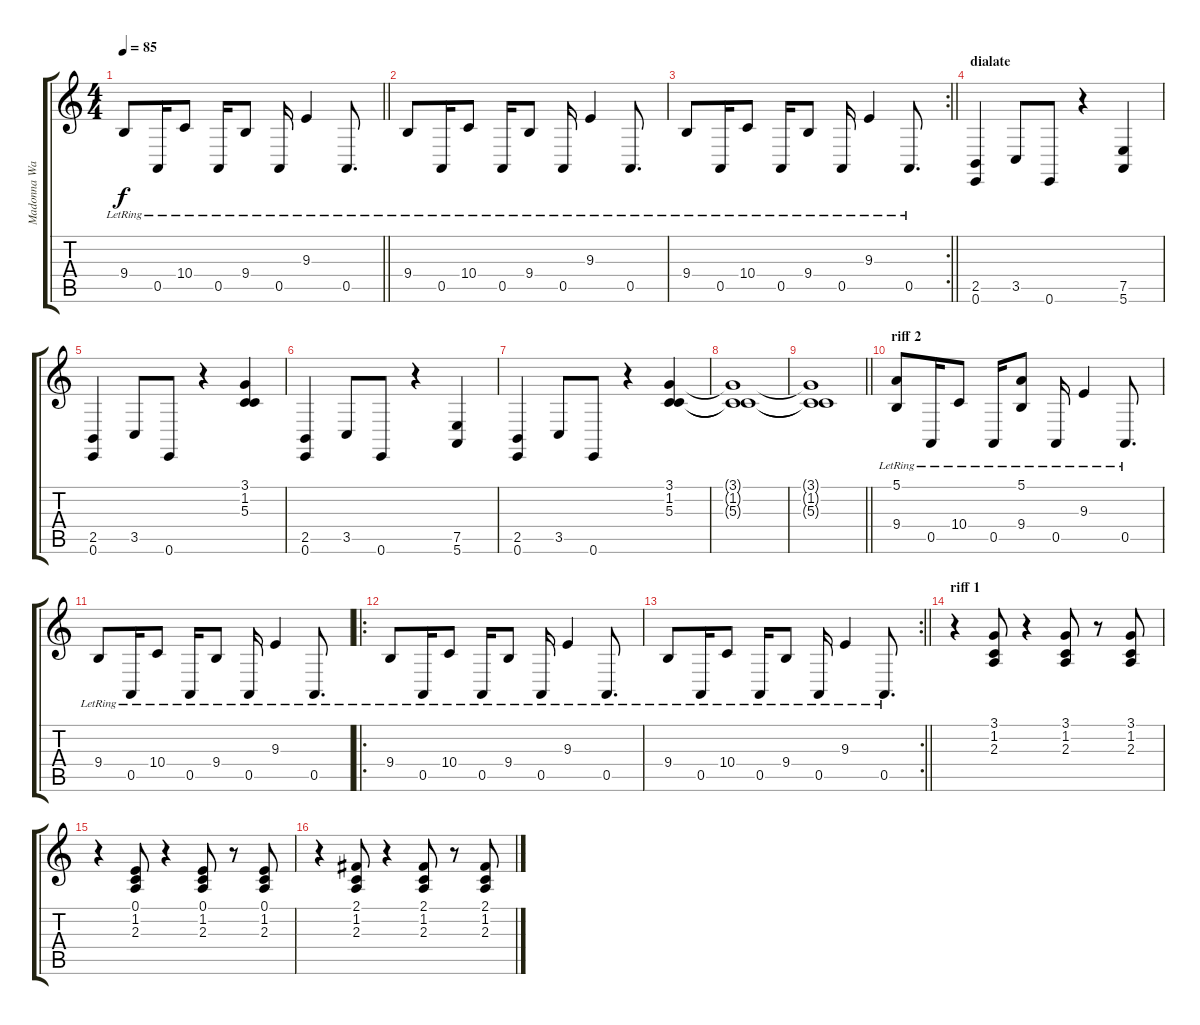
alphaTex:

\track ("Madonna Wayne Gacy" "Madonna Wa") {instrument electricpiano1}
\staff {score tabs}
\tuning (E4 B3 G3 D3 A2 E2) {hide}
\ts (4 4)
\tempo 85
\clef g2
\barLineRight lightlight
\ks c
9.4{lr}.8{dy f} 0.5{lr}.16 10.4{lr}.8 0.5{lr}.16 9.4{lr}.8 0.5{lr}.16 9.3{lr}.4 0.5{lr}.8{d} |
9.4{lr}.8 0.5{lr}.16 10.4{lr}.8 0.5{lr}.16 9.4{lr}.8 0.5{lr}.16 9.3{lr}.4 0.5{lr}.8{d} |
\rc 2
\barLineRight lightlight
9.4{lr}.8 0.5{lr}.16 10.4{lr}.8 0.5{lr}.16 9.4{lr}.8 0.5{lr}.16 9.3{lr}.4 0.5{lr}.8{d} |
\section ("" "dialate")
(2.5 0.6).4 3.5.8 0.6.8 r.4 (7.5 5.6).4 |
(2.5 0.6).4 3.5.8 0.6.8 r.4 (3.1 1.2 5.3).4 |
(2.5 0.6).4 3.5.8 0.6.8 r.4 (7.5 5.6).4 |
(2.5 0.6).4 3.5.8 0.6.8 r.4 (3.1 1.2 5.3).4 |
(3.1{t} 1.2{t} 5.3{t}).1 |
\barLineRight lightlight
(3.1{t} 1.2{t} 5.3{t}).1 |
\section ("" "riff 2")
(5.1 9.4{lr}).8{instrument fx7echoes} 0.5{lr}.16 10.4{lr}.8 0.5{lr}.16 (5.1 9.4{lr}).8 0.5{lr}.16 9.3{lr}.4 0.5{lr}.8{d} |
9.4{lr}.8 0.5{lr}.16 10.4{lr}.8 0.5{lr}.16 9.4{lr}.8 0.5{lr}.16 9.3{lr}.4 0.5{lr}.8{d} |
\ro
9.4{lr}.8 0.5{lr}.16 10.4{lr}.8 0.5{lr}.16 9.4{lr}.8 0.5{lr}.16 9.3{lr}.4 0.5{lr}.8{d} |
\rc 2
\barLineRight lightlight
9.4{lr}.8 0.5{lr}.16 10.4{lr}.8 0.5{lr}.16 9.4{lr}.8 0.5{lr}.16 9.3{lr}.4 0.5{lr}.8{d} |
\section ("" "riff 1")
r.4{instrument electricpiano1} (3.1 1.2 2.3).8 r.4 (3.1 1.2 2.3).8 r.8 (3.1 1.2 2.3).8 |
r.4 (0.1 1.2 2.3).8 r.4 (0.1 1.2 2.3).8 r.8 (0.1 1.2 2.3).8 |
r.4 (2.1 1.2 2.3).8 r.4 (2.1 1.2 2.3).8 r.8 (2.1 1.2 2.3).8
